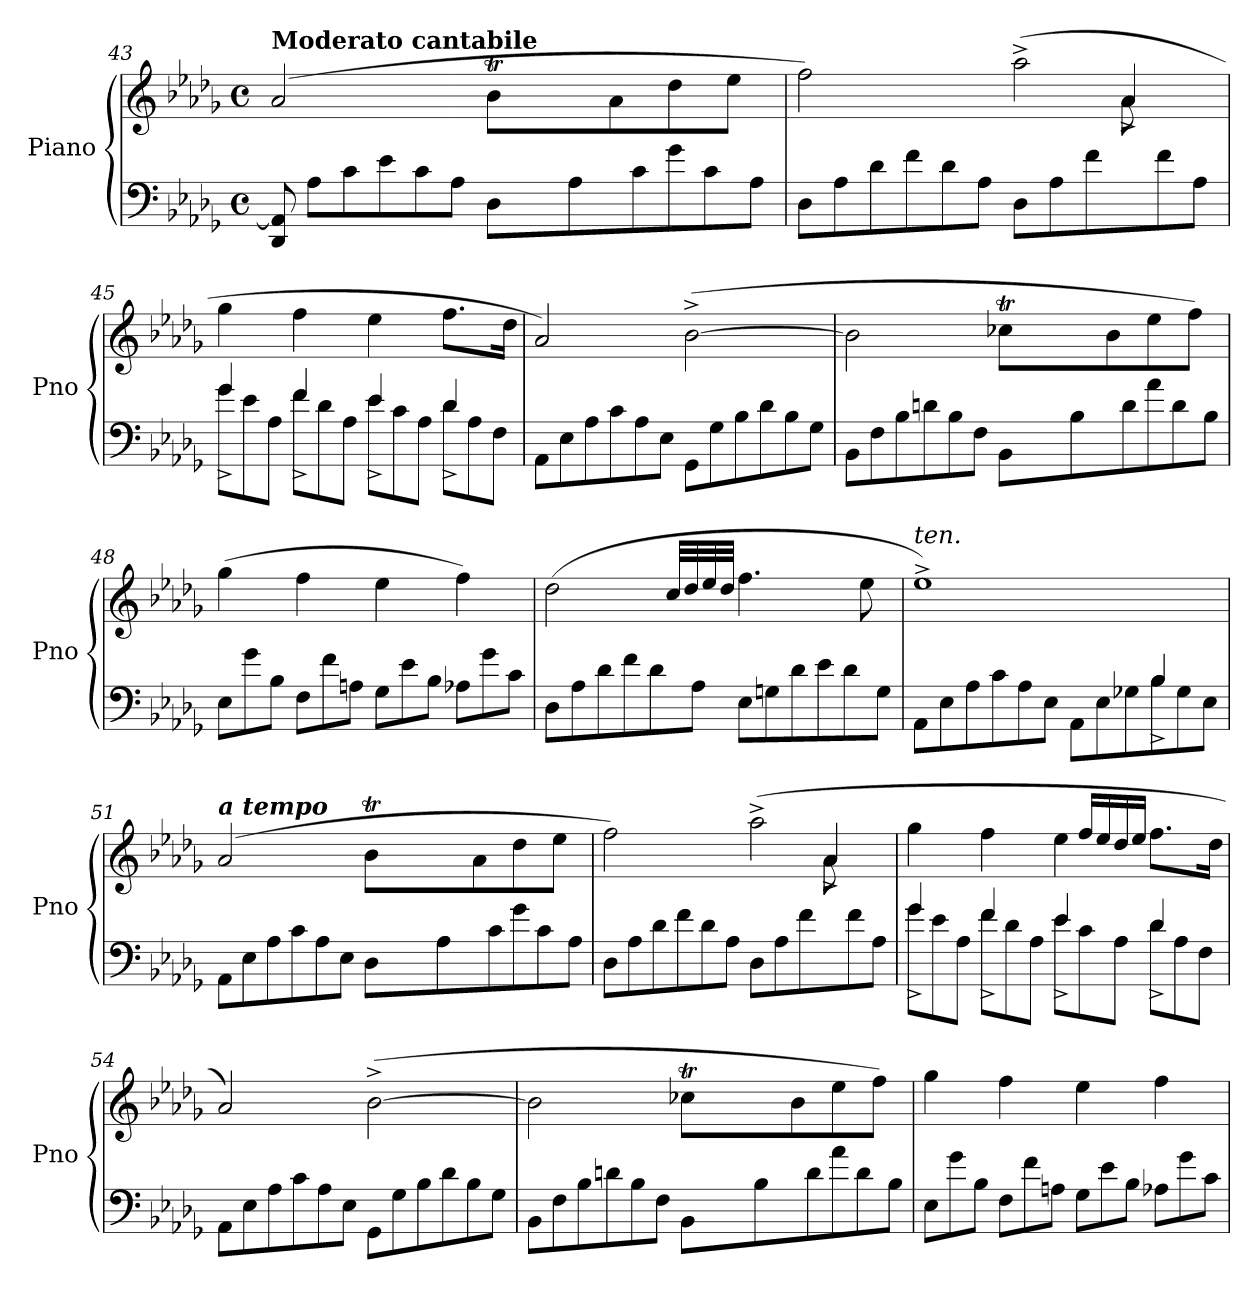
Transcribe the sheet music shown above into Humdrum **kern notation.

**kern	**kern	**dynam
*part1	*part1	*part1
*staff2	*staff1	*staff1/2
*I"Piano	*	*
*I'Pno	*	*
!!LO:LB:g=z
*clefF4	*clefG2	*
*k[b-e-a-d-g-]	*k[b-e-a-d-g-]	*
*M4/4	*M4/4	*
*met(c)	*met(c)	*
*Xtuplet	*	*
=43	=43	=43
*	*^	*
!	!LO:TX:a:B:t=Moderato cantabile	!	!
!	!	!	!LO:DY:b
12DD-/ 12AA-/]	(2a-/	2ryy	other-dynamics
12A-\L	.	.	.
12c\	.	.	.
12e-\	.	.	.
12c\	.	.	.
12A-\J	.	.	.
*	*	*Xtuplet	*
12D-\L	8b-T\L	48ryy	.
.	.	48ccyy	.
.	.	48b-yy	.
.	.	48ccyy	.
12A-\	.	48b-yy	.
.	.	48ccyy	.
.	8a-\	4.ryy	.
12c\	.	.	.
12g-\	8dd-\	.	.
12c\	.	.	.
.	8ee-\J	.	.
12A-\J	.	.	.
=44	=44	=44	=44
*	*	*^	*
12D-\L	2ff\)	2.ryy	2.ryy	.
12A-\	.	.	.	.
12d-\	.	.	.	.
12f\	.	.	.	.
12d-\	.	.	.	.
12A-\J	.	.	.	.
12D-\L	(>2aa-^\	.	.	.
12A-\	.	.	.	.
12f\	.	.	.	.
12ryy	.	4a-^/	12a-\	.
12f\	.	.	6ryy	.
12A-\J	.	.	.	.
*	*v	*v	*v	*
=45	=45	=45
*^	*	*
12g-\L	4g-^/	4gg-\	.
12e-\	.	.	.
12A-\J	.	.	.
12f\L	4f^/	4ff\	.
12d-\	.	.	.
12A-\J	.	.	.
12e-\L	4e-^/	4ee-\	.
12c\	.	.	.
12A-\J	.	.	.
12d-\L	4d-^/	8.ff\L	.
12A-\	.	.	.
12F\J	.	.	.
.	.	16dd-\Jk	.
*v	*v	*	*
!!LO:PB:g=z
=46	=46	=46
12AA-\L	2a-/)	.
12E-\	.	.
12A-\	.	.
12c\	.	.
12A-\	.	.
12E-\J	.	.
12GG-\L	([2b-^\	.
12G-\	.	.
12B-\	.	.
12d-\	.	.
12B-\	.	.
12G-\J	.	.
!!LO:LB:g=z
=47	=47	=47
*	*^	*
12BB-\L	2b-\]	2ryy	.
12F\	.	.	.
12B-\	.	.	.
12dn\	.	.	.
12B-\	.	.	.
12F\J	.	.	.
12BB-\L	8cc-XT\L	48ryy	.
.	.	48dd-yy	.
.	.	48cc-yy	.
.	.	48dd-yy	.
12B-\	.	48cc-yy	.
.	.	48dd-yy	.
.	8b-\	4.ryy	.
12d\	.	.	.
12a-\	8ee-\	.	.
12d\	.	.	.
.	8ff\J)	.	.
12B-\J	.	.	.
*	*v	*v	*
=48	=48	=48
12E-\L	(4gg-\	.
12g-\	.	.
12B-\J	.	.
12F\L	4ff\	.
12f\	.	.
12An\J	.	.
12G-\L	4ee-\	.
12e-\	.	.
12B-\J	.	.
12A-X\L	4ff\)	.
12g-\	.	.
12c\J	.	.
=49	=49	=49
*	*^	*
12D-\L	(>2dd-\	4.ryy	.
12A-\	.	.	.
12d-\	.	.	.
12f\	.	.	.
12d-\	.	.	.
.	.	32cc/LLL	.
.	.	32dd-/	.
12A-\J	.	.	.
.	.	32ee-/	.
.	.	32dd-/JJJ	.
12E-\L	4.ff\	2ryy	.
12Gn\	.	.	.
12d-\	.	.	.
12e-\	.	.	.
12d-\	.	.	.
.	8ee-\	.	.
12G\J	.	.	.
*	*v	*v	*
!!LO:LB:g=z
=50	=50	=50
*^	*	*
!	!	!LO:TX:a:i:t=ten.	!
12AA-\L	2.ryy	1ee-^)	.
12E-\	.	.	.
12A-\	.	.	.
12c\	.	.	.
12A-\	.	.	.
12E-\J	.	.	.
12AA-\L	.	.	.
12E-\	.	.	.
12G-X\	.	.	.
12B-\	4B-^/	.	.
12G-\	.	.	.
12E-\J	.	.	.
*v	*v	*	*
!!LO:LB:g=z
=51	=51	=51
*	*^	*
!	!LO:TX:a:Bi:t=a tempo	!	!
12AA-\L	(2a-/	2ryy	.
12E-\	.	.	.
12A-\	.	.	.
12c\	.	.	.
12A-\	.	.	.
12E-\J	.	.	.
12D-\L	8b-T\L	48ryy	.
.	.	48ccyy	.
.	.	48b-yy	.
.	.	48ccyy	.
12A-\	.	48b-yy	.
.	.	48ccyy	.
.	8a-\	4.ryy	.
12c\	.	.	.
12g-\	8dd-\	.	.
12c\	.	.	.
.	8ee-\J	.	.
12A-\J	.	.	.
=52	=52	=52	=52
*	*	*^	*
12D-\L	2ff\)	2.ryy	2.ryy	.
12A-\	.	.	.	.
12d-\	.	.	.	.
12f\	.	.	.	.
12d-\	.	.	.	.
12A-\J	.	.	.	.
12D-\L	(>2aa-^\	.	.	.
12A-\	.	.	.	.
12f\	.	.	.	.
12ryy	.	4a-^/	12a-\	.
12f\	.	.	6ryy	.
12A-\J	.	.	.	.
*	*	*v	*v	*
=53	=53	=53	=53
*^	*	*	*
12g-\L	4g-^/	4gg-\	2ryy	.
12e-\	.	.	.	.
12A-\J	.	.	.	.
12f\L	4f^/	4ff\	.	.
12d-\	.	.	.	.
12A-\J	.	.	.	.
12e-\L	4e-^/	4ee-\	12ryy	.
12c\	.	.	24ff/LL	.
.	.	.	24ee-/	.
12A-\J	.	.	24dd-/	.
.	.	.	24ee-/JJ	.
12d-\L	4d-^/	8.ff\L	4ryy	.
12A-\	.	.	.	.
12F\J	.	.	.	.
.	.	16dd-\Jk	.	.
*v	*v	*	*	*
*	*v	*v	*
!!LO:LB:g=z
=54	=54	=54
12AA-\L	2a-/)	.
12E-\	.	.
12A-\	.	.
12c\	.	.
12A-\	.	.
12E-\J	.	.
12GG-\L	([2b-^\	.
12G-\	.	.
12B-\	.	.
12d-\	.	.
12B-\	.	.
12G-\J	.	.
!!LO:LB:g=z
=55	=55	=55
*	*^	*
12BB-\L	2b-\]	2ryy	.
12F\	.	.	.
12B-\	.	.	.
12dn\	.	.	.
12B-\	.	.	.
12F\J	.	.	.
12BB-\L	8cc-XT\L	48ryy	.
.	.	48dd-yy	.
.	.	48cc-yy	.
.	.	48dd-yy	.
12B-\	.	48cc-yy	.
.	.	48dd-yy	.
.	8b-\	4.ryy	.
12d\	.	.	.
12a-\	8ee-\	.	.
12d\	.	.	.
.	8ff\J)	.	.
12B-\J	.	.	.
*	*v	*v	*
=56	=56	=56
12E-\L	4gg-\	.
12g-\	.	.
12B-\J	.	.
12F\L	4ff\	.
12f\	.	.
12An\J	.	.
12G-\L	4ee-\	.
12e-\	.	.
12B-\J	.	.
12A-X\L	4ff\	.
12g-\	.	.
12c\J	.	.
=	=	=
*-	*-	*-
